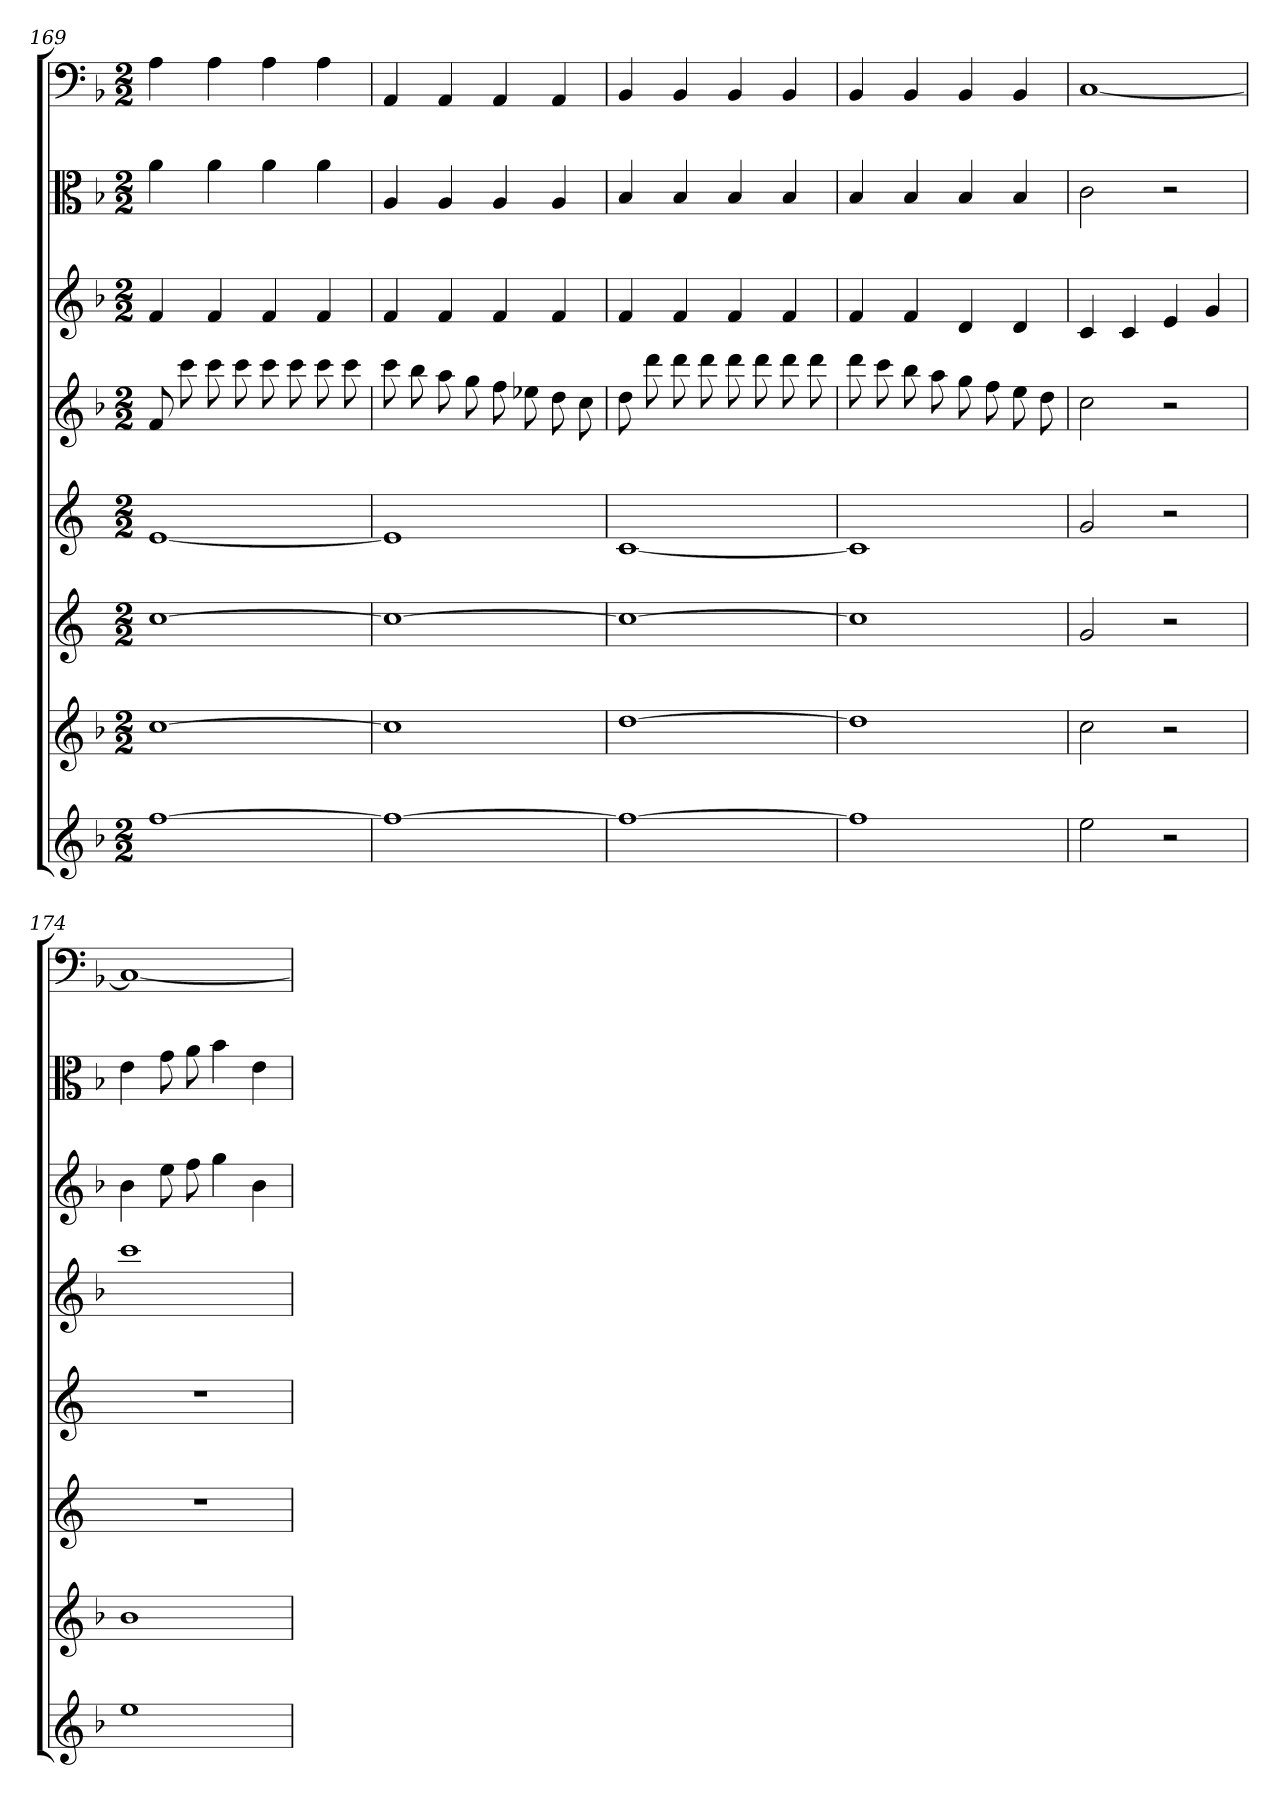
**kern	**kern	**kern	**kern	**kern	**kern	**kern	**kern
*part8	*part7	*part6	*part5	*part4	*part3	*part2	*part1
*staff8	*staff7	*staff6	*staff5	*staff4	*staff3	*staff2	*staff1
*	*	*	*	*	*	*clefC3	*clefF4
*k[b-]	*k[b-]	*k[]	*k[]	*k[b-]	*k[b-]	*k[b-]	*k[b-]
*F:	*F:	*	*	*F:	*F:	*F:	*F:
*M2/2	*M2/2	*M2/2	*M2/2	*M2/2	*M2/2	*M2/2	*M2/2
=169	=169	=169	=169	=169	=169	=169	=169
[1ff	[1cc	[1cc	[1e	8f	4f	4a	4A
.	.	.	.	8ccc	.	.	.
.	.	.	.	8ccc	4f	4a	4A
.	.	.	.	8ccc	.	.	.
.	.	.	.	8ccc	4f	4a	4A
.	.	.	.	8ccc	.	.	.
.	.	.	.	8ccc	4f	4a	4A
.	.	.	.	8ccc	.	.	.
=170	=170	=170	=170	=170	=170	=170	=170
1ff_	1cc]	1cc_	1e]	8ccc	4f	4A	4AA
.	.	.	.	8bb-	.	.	.
.	.	.	.	8aa	4f	4A	4AA
.	.	.	.	8gg	.	.	.
.	.	.	.	8ff	4f	4A	4AA
.	.	.	.	8ee-X	.	.	.
.	.	.	.	8dd	4f	4A	4AA
.	.	.	.	8cc	.	.	.
=171	=171	=171	=171	=171	=171	=171	=171
1ff_	[1dd	1cc_	[1c	8dd	4f	4B-	4BB-
.	.	.	.	8ddd	.	.	.
.	.	.	.	8ddd	4f	4B-	4BB-
.	.	.	.	8ddd	.	.	.
.	.	.	.	8ddd	4f	4B-	4BB-
.	.	.	.	8ddd	.	.	.
.	.	.	.	8ddd	4f	4B-	4BB-
.	.	.	.	8ddd	.	.	.
=172	=172	=172	=172	=172	=172	=172	=172
1ff]	1dd]	1cc]	1c]	8ddd	4f	4B-	4BB-
.	.	.	.	8ccc	.	.	.
.	.	.	.	8bb-	4f	4B-	4BB-
.	.	.	.	8aa	.	.	.
.	.	.	.	8gg	4d	4B-	4BB-
.	.	.	.	8ff	.	.	.
.	.	.	.	8ee	4d	4B-	4BB-
.	.	.	.	8dd	.	.	.
=173	=173	=173	=173	=173	=173	=173	=173
2ee	2cc	2g	2g	2cc	4c	2c	[1C
.	.	.	.	.	4c	.	.
2r	2r	2r	2r	2r	4e	2r	.
.	.	.	.	.	4g	.	.
=174	=174	=174	=174	=174	=174	=174	=174
1ee	1b-	1r	1r	1ccc	4b-	4e	1C_
.	.	.	.	.	8ee	8g	.
.	.	.	.	.	8ff	8a	.
.	.	.	.	.	4gg	4b-	.
.	.	.	.	.	4b-	4e	.
=	=	=	=	=	=	=	=
*-	*-	*-	*-	*-	*-	*-	*-
